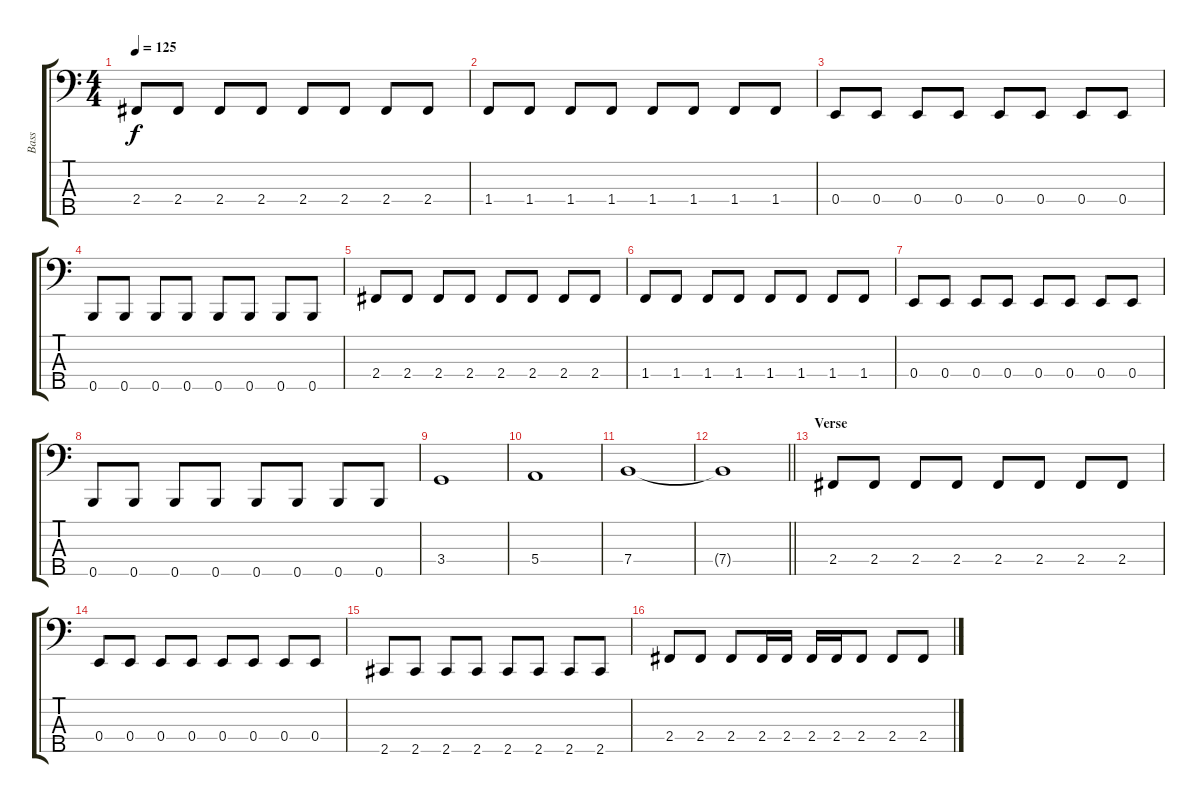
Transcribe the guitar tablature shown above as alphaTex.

\track ("Bass" "Bass") {instrument electricbassfinger}
\staff {score tabs}
\tuning (G2 D2 A1 E1 B0) {hide}
\ts (4 4)
\tempo 125
\clef f4
\ks c
2.4.8{dy f} 2.4.8 2.4.8 2.4.8 2.4.8 2.4.8 2.4.8 2.4.8 |
1.4.8 1.4.8 1.4.8 1.4.8 1.4.8 1.4.8 1.4.8 1.4.8 |
0.4.8 0.4.8 0.4.8 0.4.8 0.4.8 0.4.8 0.4.8 0.4.8 |
0.5.8 0.5.8 0.5.8 0.5.8 0.5.8 0.5.8 0.5.8 0.5.8 |
2.4.8 2.4.8 2.4.8 2.4.8 2.4.8 2.4.8 2.4.8 2.4.8 |
1.4.8 1.4.8 1.4.8 1.4.8 1.4.8 1.4.8 1.4.8 1.4.8 |
0.4.8 0.4.8 0.4.8 0.4.8 0.4.8 0.4.8 0.4.8 0.4.8 |
0.5.8 0.5.8 0.5.8 0.5.8 0.5.8 0.5.8 0.5.8 0.5.8 |
3.4.1 |
5.4.1 |
7.4.1 |
\barLineRight lightlight
7.4{t}.1 |
\section ("" "Verse ")
2.4.8 2.4.8 2.4.8 2.4.8 2.4.8 2.4.8 2.4.8 2.4.8 |
0.4.8 0.4.8 0.4.8 0.4.8 0.4.8 0.4.8 0.4.8 0.4.8 |
2.5.8 2.5.8 2.5.8 2.5.8 2.5.8 2.5.8 2.5.8 2.5.8 |
2.4.8 2.4.8 2.4.8 2.4.16 2.4.16 2.4.16 2.4.16 2.4.8 2.4.8 2.4.8
